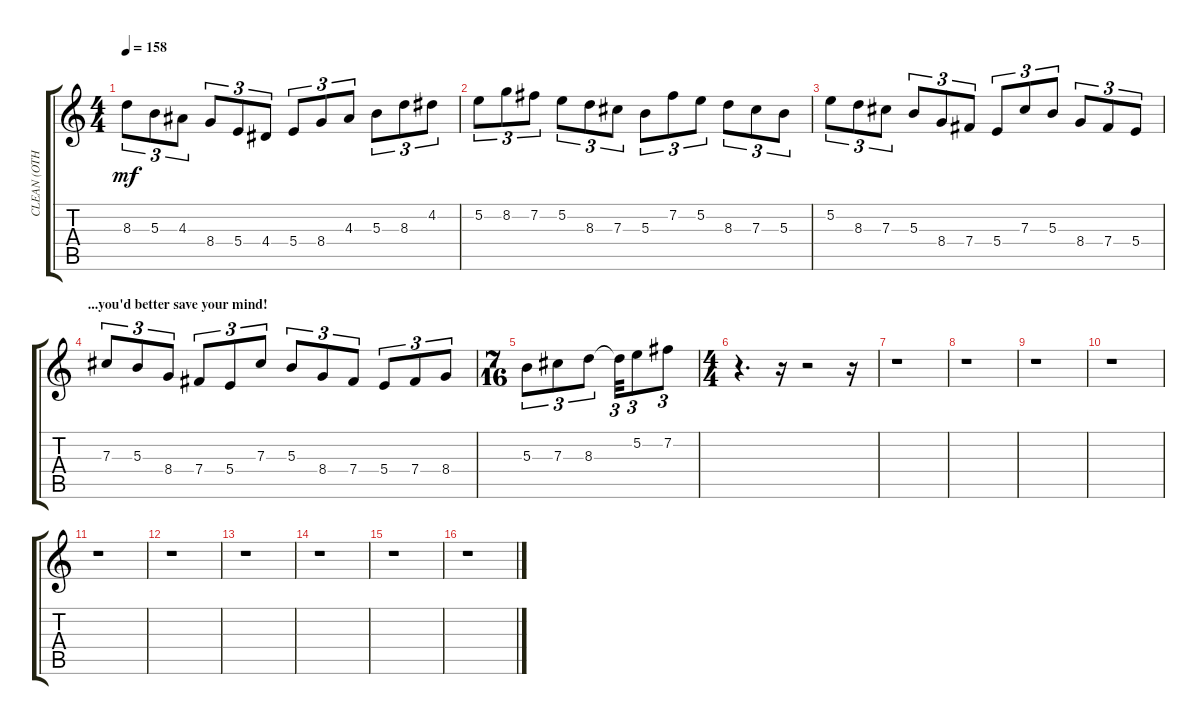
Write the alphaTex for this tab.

\track ("CLEAN (OTHER)" "CLEAN (OTH") {instrument acousticguitarsteel}
\staff {score tabs}
\tuning (Eb4 B3 Gb3 B2 Gb2 B1) {hide}
\ts (4 4)
\tempo 158
\clef g2
\ks c
8.3.8{tu (3 2) dy mf} 5.3.8{tu (3 2)} 4.3.8{tu (3 2)} 8.4.8{tu (3 2)} 5.4.8{tu (3 2)} 4.4.8{tu (3 2)} 5.4.8{tu (3 2)} 8.4.8{tu (3 2)} 4.3.8{tu (3 2)} 5.3.8{tu (3 2)} 8.3.8{tu (3 2)} 4.2.8{tu (3 2)} |
5.2.8{tu (3 2)} 8.2.8{tu (3 2)} 7.2.8{tu (3 2)} 5.2.8{tu (3 2)} 8.3.8{tu (3 2)} 7.3.8{tu (3 2)} 5.3.8{tu (3 2)} 7.2.8{tu (3 2)} 5.2.8{tu (3 2)} 8.3.8{tu (3 2)} 7.3.8{tu (3 2)} 5.3.8{tu (3 2)} |
5.2.8{tu (3 2)} 8.3.8{tu (3 2)} 7.3.8{tu (3 2)} 5.3.8{tu (3 2)} 8.4.8{tu (3 2)} 7.4.8{tu (3 2)} 5.4.8{tu (3 2)} 7.3.8{tu (3 2)} 5.3.8{tu (3 2)} 8.4.8{tu (3 2)} 7.4.8{tu (3 2)} 5.4.8{tu (3 2)} |
\section ("" "...you'd better save your mind!")
7.3.8{tu (3 2)} 5.3.8{tu (3 2)} 8.4.8{tu (3 2)} 7.4.8{tu (3 2)} 5.4.8{tu (3 2)} 7.3.8{tu (3 2)} 5.3.8{tu (3 2)} 8.4.8{tu (3 2)} 7.4.8{tu (3 2)} 5.4.8{tu (3 2)} 7.4.8{tu (3 2)} 8.4.8{tu (3 2)} |
\ts (7 16)
5.3.8{tu (3 2)} 7.3.8{tu (3 2)} 8.3.8{tu (3 2)} 8.3{t}.32{tu (3 2)} 5.2.8{tu (3 2)} 7.2.8{tu (3 2)} |
\ts (4 4)
r.4{d} r.16 r.2 r.16 |
r.1 |
r.1 |
r.1 |
r.1 |
r.1 |
r.1 |
r.1 |
r.1 |
r.1 |
r.1
